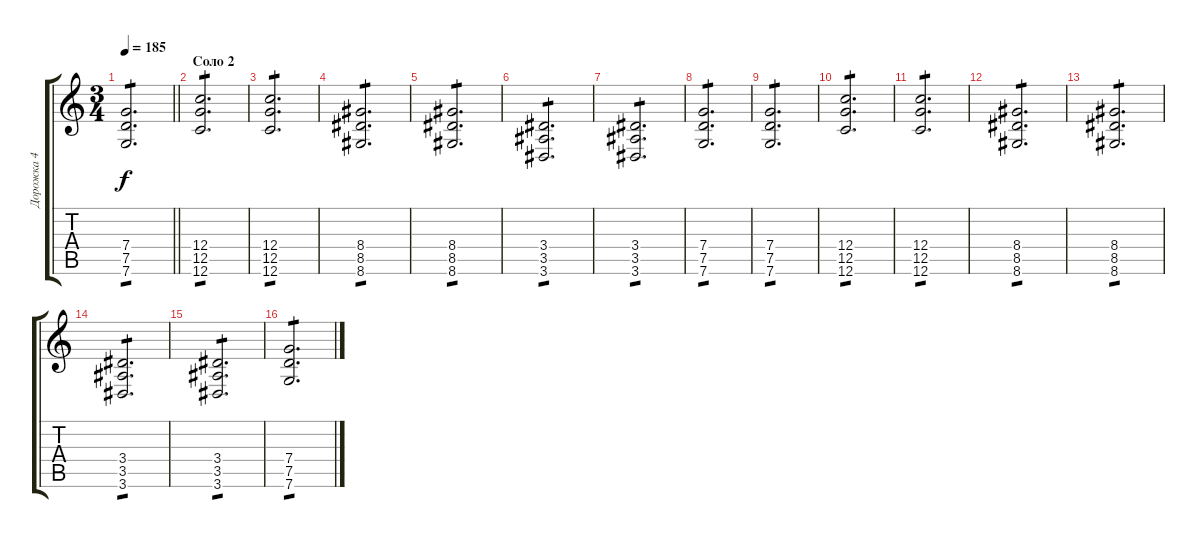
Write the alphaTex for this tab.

\track ("Дорожка 4" "Дорожка 4") {instrument distortionguitar}
\staff {score tabs}
\tuning (D4 A3 F3 C3 G2 C2) {hide}
\ts (3 4)
\tempo 185
\clef g2
\barLineRight lightlight
\ks c
(7.4 7.5 7.6).2{d tp 1 dy f} |
\section ("" "Соло 2")
(12.4 12.5 12.6).2{d tp 1} |
(12.4 12.5 12.6).2{d tp 1} |
(8.4 8.5 8.6).2{d tp 1} |
(8.4 8.5 8.6).2{d tp 1} |
(3.4 3.5 3.6).2{d tp 1} |
(3.4 3.5 3.6).2{d tp 1} |
(7.4 7.5 7.6).2{d tp 1} |
(7.4 7.5 7.6).2{d tp 1} |
(12.4 12.5 12.6).2{d tp 1} |
(12.4 12.5 12.6).2{d tp 1} |
(8.4 8.5 8.6).2{d tp 1} |
(8.4 8.5 8.6).2{d tp 1} |
(3.4 3.5 3.6).2{d tp 1} |
(3.4 3.5 3.6).2{d tp 1} |
(7.4 7.5 7.6).2{d tp 1}
